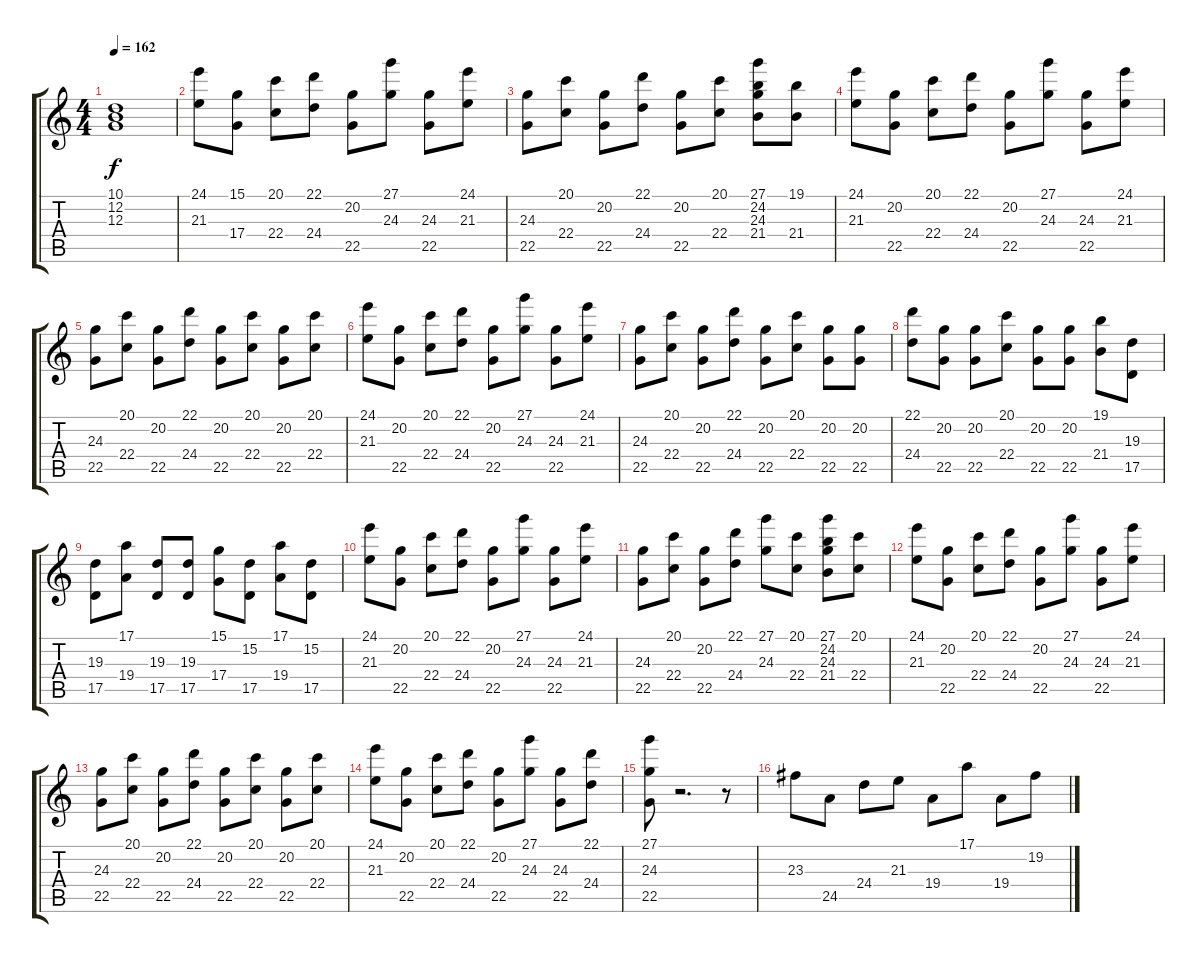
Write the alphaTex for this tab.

\track "" {instrument cello}
\staff {score tabs}
\tuning (E4 B3 G3 D3 A2 E2) {hide}
\ts (4 4)
\tempo 162
\clef g2
\ks c
(10.1 12.2 12.3).1{dy f} |
(24.1 21.3).8 (15.1 17.4).8 (20.1 22.4).8 (22.1 24.4).8 (20.2 22.5).8 (27.1 24.3).8 (24.3 22.5).8 (24.1 21.3).8 |
(24.3 22.5).8 (20.1 22.4).8 (20.2 22.5).8 (22.1 24.4).8 (20.2 22.5).8 (20.1 22.4).8 (27.1 24.2 24.3 21.4).8 (19.1 21.4).8 |
(24.1 21.3).8 (20.2 22.5).8 (20.1 22.4).8 (22.1 24.4).8 (20.2 22.5).8 (27.1 24.3).8 (24.3 22.5).8 (24.1 21.3).8 |
(24.3 22.5).8 (20.1 22.4).8 (20.2 22.5).8 (22.1 24.4).8 (20.2 22.5).8 (20.1 22.4).8 (20.2 22.5).8 (20.1 22.4).8 |
(24.1 21.3).8 (20.2 22.5).8 (20.1 22.4).8 (22.1 24.4).8 (20.2 22.5).8 (27.1 24.3).8 (24.3 22.5).8 (24.1 21.3).8 |
(24.3 22.5).8 (20.1 22.4).8 (20.2 22.5).8 (22.1 24.4).8 (20.2 22.5).8 (20.1 22.4).8 (20.2 22.5).8 (20.2 22.5).8 |
(22.1 24.4).8 (20.2 22.5).8 (20.2 22.5).8 (20.1 22.4).8 (20.2 22.5).8 (20.2 22.5).8 (19.1 21.4).8 (19.3 17.5).8 |
(19.3 17.5).8 (17.1 19.4).8 (19.3 17.5).8 (19.3 17.5).8 (15.1 17.4).8 (15.2 17.5).8 (17.1 19.4).8 (15.2 17.5).8 |
(24.1 21.3).8 (20.2 22.5).8 (20.1 22.4).8 (22.1 24.4).8 (20.2 22.5).8 (27.1 24.3).8 (24.3 22.5).8 (24.1 21.3).8 |
(24.3 22.5).8 (20.1 22.4).8 (20.2 22.5).8 (22.1 24.4).8 (27.1 24.3).8 (20.1 22.4).8 (27.1 24.2 24.3 21.4).8 (20.1 22.4).8 |
(24.1 21.3).8 (20.2 22.5).8 (20.1 22.4).8 (22.1 24.4).8 (20.2 22.5).8 (27.1 24.3).8 (24.3 22.5).8 (24.1 21.3).8 |
(24.3 22.5).8 (20.1 22.4).8 (20.2 22.5).8 (22.1 24.4).8 (20.2 22.5).8 (20.1 22.4).8 (20.2 22.5).8 (20.1 22.4).8 |
(24.1 21.3).8 (20.2 22.5).8 (20.1 22.4).8 (22.1 24.4).8 (20.2 22.5).8 (27.1 24.3).8 (24.3 22.5).8 (22.1 24.4).8 |
(27.1 24.3 22.5).8 r.2{d} r.8 |
23.3.8 24.5.8 24.4.8 21.3.8 19.4.8 17.1.8 19.4.8 19.2.8
